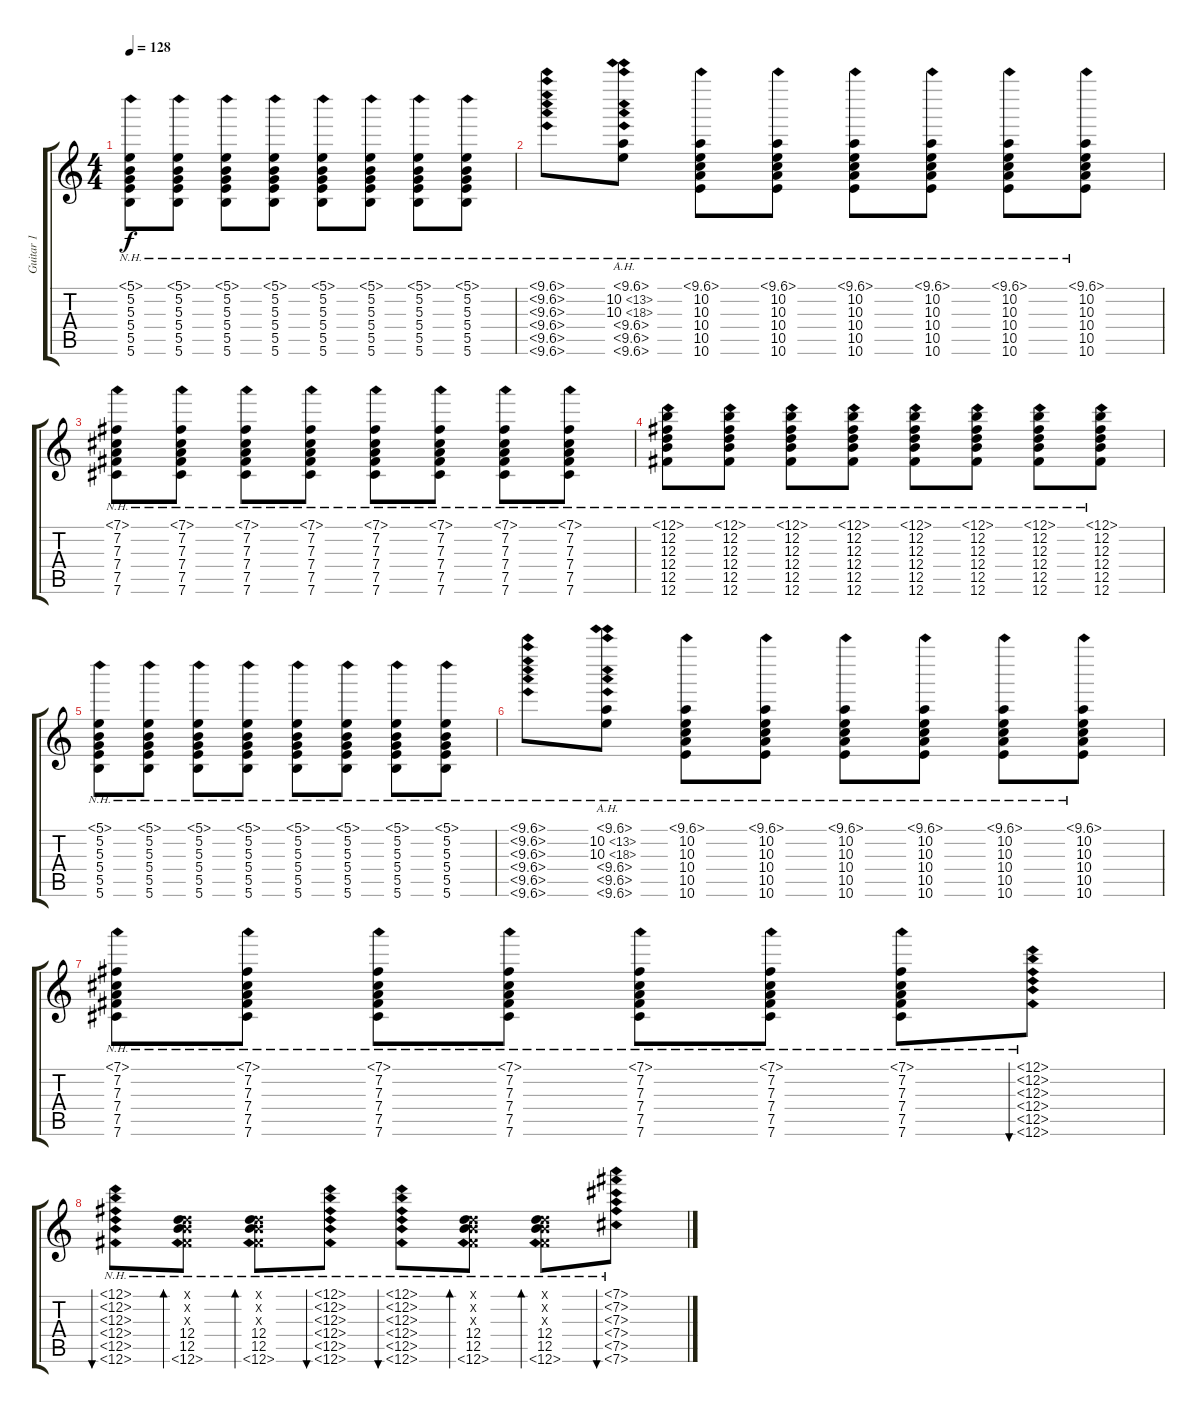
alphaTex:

\track ("Guitar 1" "Guitar 1") {instrument electricguitarclean}
\staff {score tabs}
\tuning (D4 B3 Gb3 D3 B2 Gb2) {hide}
\ts (4 4)
\tempo 128
\clef g2
\ks c
(5.1{nh} 5.2 5.3 5.4 5.5 5.6).8{dy f} (5.1{nh} 5.2 5.3 5.4 5.5 5.6).8 (5.1{nh} 5.2 5.3 5.4 5.5 5.6).8 (5.1{nh} 5.2 5.3 5.4 5.5 5.6).8 (5.1{nh} 5.2 5.3 5.4 5.5 5.6).8 (5.1{nh} 5.2 5.3 5.4 5.5 5.6).8 (5.1{nh} 5.2 5.3 5.4 5.5 5.6).8 (5.1{nh} 5.2 5.3 5.4 5.5 5.6).8 |
(10.1{nh} 10.2{nh} 10.3{nh} 10.4{nh} 10.5{nh} 10.6{nh}).8 (10.1{nh} 10.2{ah 3} 10.3{ah 8} 10.4{nh} 10.5{nh} 10.6{nh}).8 (10.1{nh} 10.2 10.3 10.4 10.5 10.6).8 (10.1{nh} 10.2 10.3 10.4 10.5 10.6).8 (10.1{nh} 10.2 10.3 10.4 10.5 10.6).8 (10.1{nh} 10.2 10.3 10.4 10.5 10.6).8 (10.1{nh} 10.2 10.3 10.4 10.5 10.6).8 (10.1{nh} 10.2 10.3 10.4 10.5 10.6).8 |
(7.1{nh} 7.2 7.3 7.4 7.5 7.6).8 (7.1{nh} 7.2 7.3 7.4 7.5 7.6).8 (7.1{nh} 7.2 7.3 7.4 7.5 7.6).8 (7.1{nh} 7.2 7.3 7.4 7.5 7.6).8 (7.1{nh} 7.2 7.3 7.4 7.5 7.6).8 (7.1{nh} 7.2 7.3 7.4 7.5 7.6).8 (7.1{nh} 7.2 7.3 7.4 7.5 7.6).8 (7.1{nh} 7.2 7.3 7.4 7.5 7.6).8 |
(12.1{nh} 12.2 12.3 12.4 12.5 12.6).8 (12.1{nh} 12.2 12.3 12.4 12.5 12.6).8 (12.1{nh} 12.2 12.3 12.4 12.5 12.6).8 (12.1{nh} 12.2 12.3 12.4 12.5 12.6).8 (12.1{nh} 12.2 12.3 12.4 12.5 12.6).8 (12.1{nh} 12.2 12.3 12.4 12.5 12.6).8 (12.1{nh} 12.2 12.3 12.4 12.5 12.6).8 (12.1{nh} 12.2 12.3 12.4 12.5 12.6).8 |
(5.1{nh} 5.2 5.3 5.4 5.5 5.6).8 (5.1{nh} 5.2 5.3 5.4 5.5 5.6).8 (5.1{nh} 5.2 5.3 5.4 5.5 5.6).8 (5.1{nh} 5.2 5.3 5.4 5.5 5.6).8 (5.1{nh} 5.2 5.3 5.4 5.5 5.6).8 (5.1{nh} 5.2 5.3 5.4 5.5 5.6).8 (5.1{nh} 5.2 5.3 5.4 5.5 5.6).8 (5.1{nh} 5.2 5.3 5.4 5.5 5.6).8 |
(10.1{nh} 10.2{nh} 10.3{nh} 10.4{nh} 10.5{nh} 10.6{nh}).8 (10.1{nh} 10.2{ah 3} 10.3{ah 8} 10.4{nh} 10.5{nh} 10.6{nh}).8 (10.1{nh} 10.2 10.3 10.4 10.5 10.6).8 (10.1{nh} 10.2 10.3 10.4 10.5 10.6).8 (10.1{nh} 10.2 10.3 10.4 10.5 10.6).8 (10.1{nh} 10.2 10.3 10.4 10.5 10.6).8 (10.1{nh} 10.2 10.3 10.4 10.5 10.6).8 (10.1{nh} 10.2 10.3 10.4 10.5 10.6).8 |
(7.1{nh} 7.2 7.3 7.4 7.5 7.6).8 (7.1{nh} 7.2 7.3 7.4 7.5 7.6).8 (7.1{nh} 7.2 7.3 7.4 7.5 7.6).8 (7.1{nh} 7.2 7.3 7.4 7.5 7.6).8 (7.1{nh} 7.2 7.3 7.4 7.5 7.6).8 (7.1{nh} 7.2 7.3 7.4 7.5 7.6).8 (7.1{nh} 7.2 7.3 7.4 7.5 7.6).8 (12.1{nh} 12.2{nh} 12.3{nh} 12.4{nh} 12.5{nh} 12.6{nh}).8{bu 60} |
(12.1{nh} 12.2{nh} 12.3{nh} 12.4{nh} 12.5{nh} 12.6{nh}).8{bu 60} (0.1{x} 0.2{x} 0.3{x} 12.4 12.5 12.6{nh}).8{bd 60} (0.1{x} 0.2{x} 0.3{x} 12.4 12.5 12.6{nh}).8{bd 60} (12.1{nh} 12.2{nh} 12.3{nh} 12.4{nh} 12.5{nh} 12.6{nh}).8{bu 60} (12.1{nh} 12.2{nh} 12.3{nh} 12.4{nh} 12.5{nh} 12.6{nh}).8{bu 60} (0.1{x} 0.2{x} 0.3{x} 12.4 12.5 12.6{nh}).8{bd 60} (0.1{x} 0.2{x} 0.3{x} 12.4 12.5 12.6{nh}).8{bd 60} (7.1{nh} 7.2{nh} 7.3{nh} 7.4{nh} 7.5{nh} 7.6{nh}).8{bu 60}
